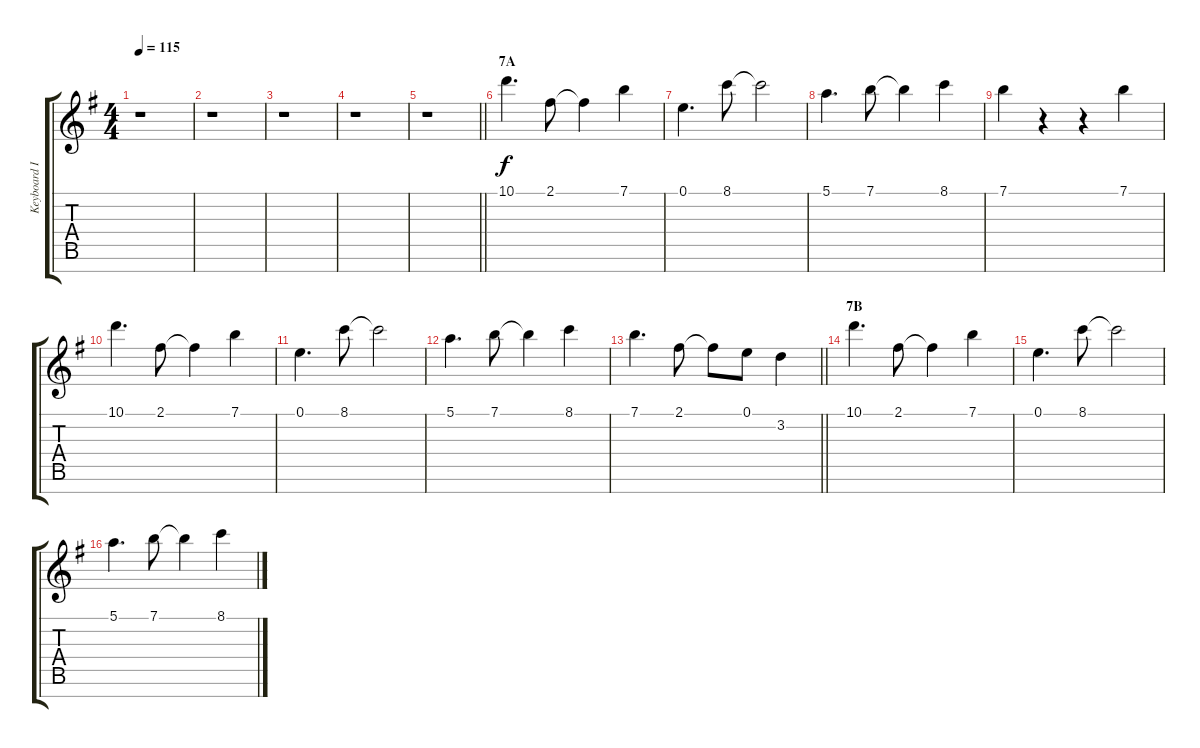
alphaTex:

\track ("Keyboard III" "Keyboard I") {instrument vibraphone}
\staff {score tabs}
\tuning (E5 B4 G4 D4 A3 E3 B2) {hide}
\ts (4 4)
\tempo 115
\clef g2
\ks g
r.1{dy f} |
r.1 |
r.1 |
r.1 |
\barLineRight lightlight
r.1 |
\section ("" "7A")
10.1.4{d} 2.1.8 2.1{t}.4 7.1.4 |
0.1.4{d} 8.1.8 8.1{t}.2 |
5.1.4{d} 7.1.8 7.1{t}.4 8.1.4 |
7.1.4 r.4 r.4 7.1.4 |
10.1.4{d} 2.1.8 2.1{t}.4 7.1.4 |
0.1.4{d} 8.1.8 8.1{t}.2 |
5.1.4{d} 7.1.8 7.1{t}.4 8.1.4 |
\barLineRight lightlight
7.1.4{d} 2.1.8 2.1{t}.8 0.1.8 3.2.4 |
\section ("" "7B")
10.1.4{d} 2.1.8 2.1{t}.4 7.1.4 |
0.1.4{d} 8.1.8 8.1{t}.2 |
5.1.4{d} 7.1.8 7.1{t}.4 8.1.4
